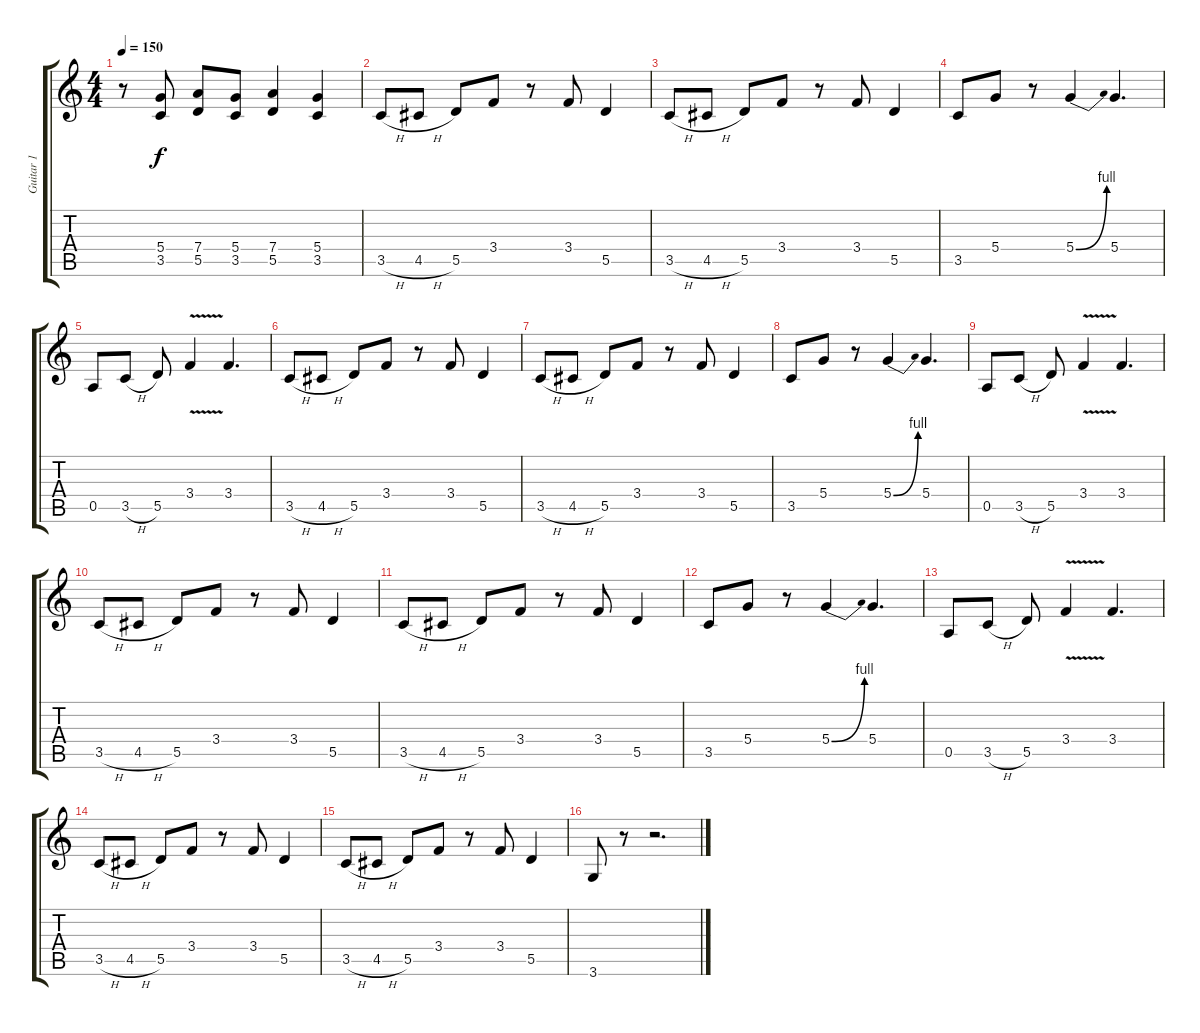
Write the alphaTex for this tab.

\track ("Guitar 1" "Guitar 1") {instrument distortionguitar}
\staff {score tabs}
\tuning (E4 B3 G3 D3 A2 E2) {hide}
\ts (4 4)
\tempo 150
\clef g2
\ks c
r.8{dy f} (5.4 3.5).8 (7.4 5.5).8 (5.4 3.5).8 (7.4 5.5).4 (5.4 3.5).4 |
3.5{h}.8 4.5{h}.8 5.5.8 3.4.8 r.8 3.4.8 5.5.4 |
3.5{h}.8 4.5{h}.8 5.5.8 3.4.8 r.8 3.4.8 5.5.4 |
3.5.8 5.4.8 r.8 5.4{be (bend 0 0 60 4)}.4 5.4.4{d} |
0.5.8 3.5{h}.8 5.5.8 3.4{v}.4 3.4.4{d} |
3.5{h}.8 4.5{h}.8 5.5.8 3.4.8 r.8 3.4.8 5.5.4 |
3.5{h}.8 4.5{h}.8 5.5.8 3.4.8 r.8 3.4.8 5.5.4 |
3.5.8 5.4.8 r.8 5.4{be (bend 0 0 60 4)}.4 5.4.4{d} |
0.5.8 3.5{h}.8 5.5.8 3.4{v}.4 3.4.4{d} |
3.5{h}.8 4.5{h}.8 5.5.8 3.4.8 r.8 3.4.8 5.5.4 |
3.5{h}.8 4.5{h}.8 5.5.8 3.4.8 r.8 3.4.8 5.5.4 |
3.5.8 5.4.8 r.8 5.4{be (bend 0 0 60 4)}.4 5.4.4{d} |
0.5.8 3.5{h}.8 5.5.8 3.4{v}.4 3.4.4{d} |
3.5{h}.8 4.5{h}.8 5.5.8 3.4.8 r.8 3.4.8 5.5.4 |
3.5{h}.8 4.5{h}.8 5.5.8 3.4.8 r.8 3.4.8 5.5.4 |
3.6.8 r.8 r.2{d}
